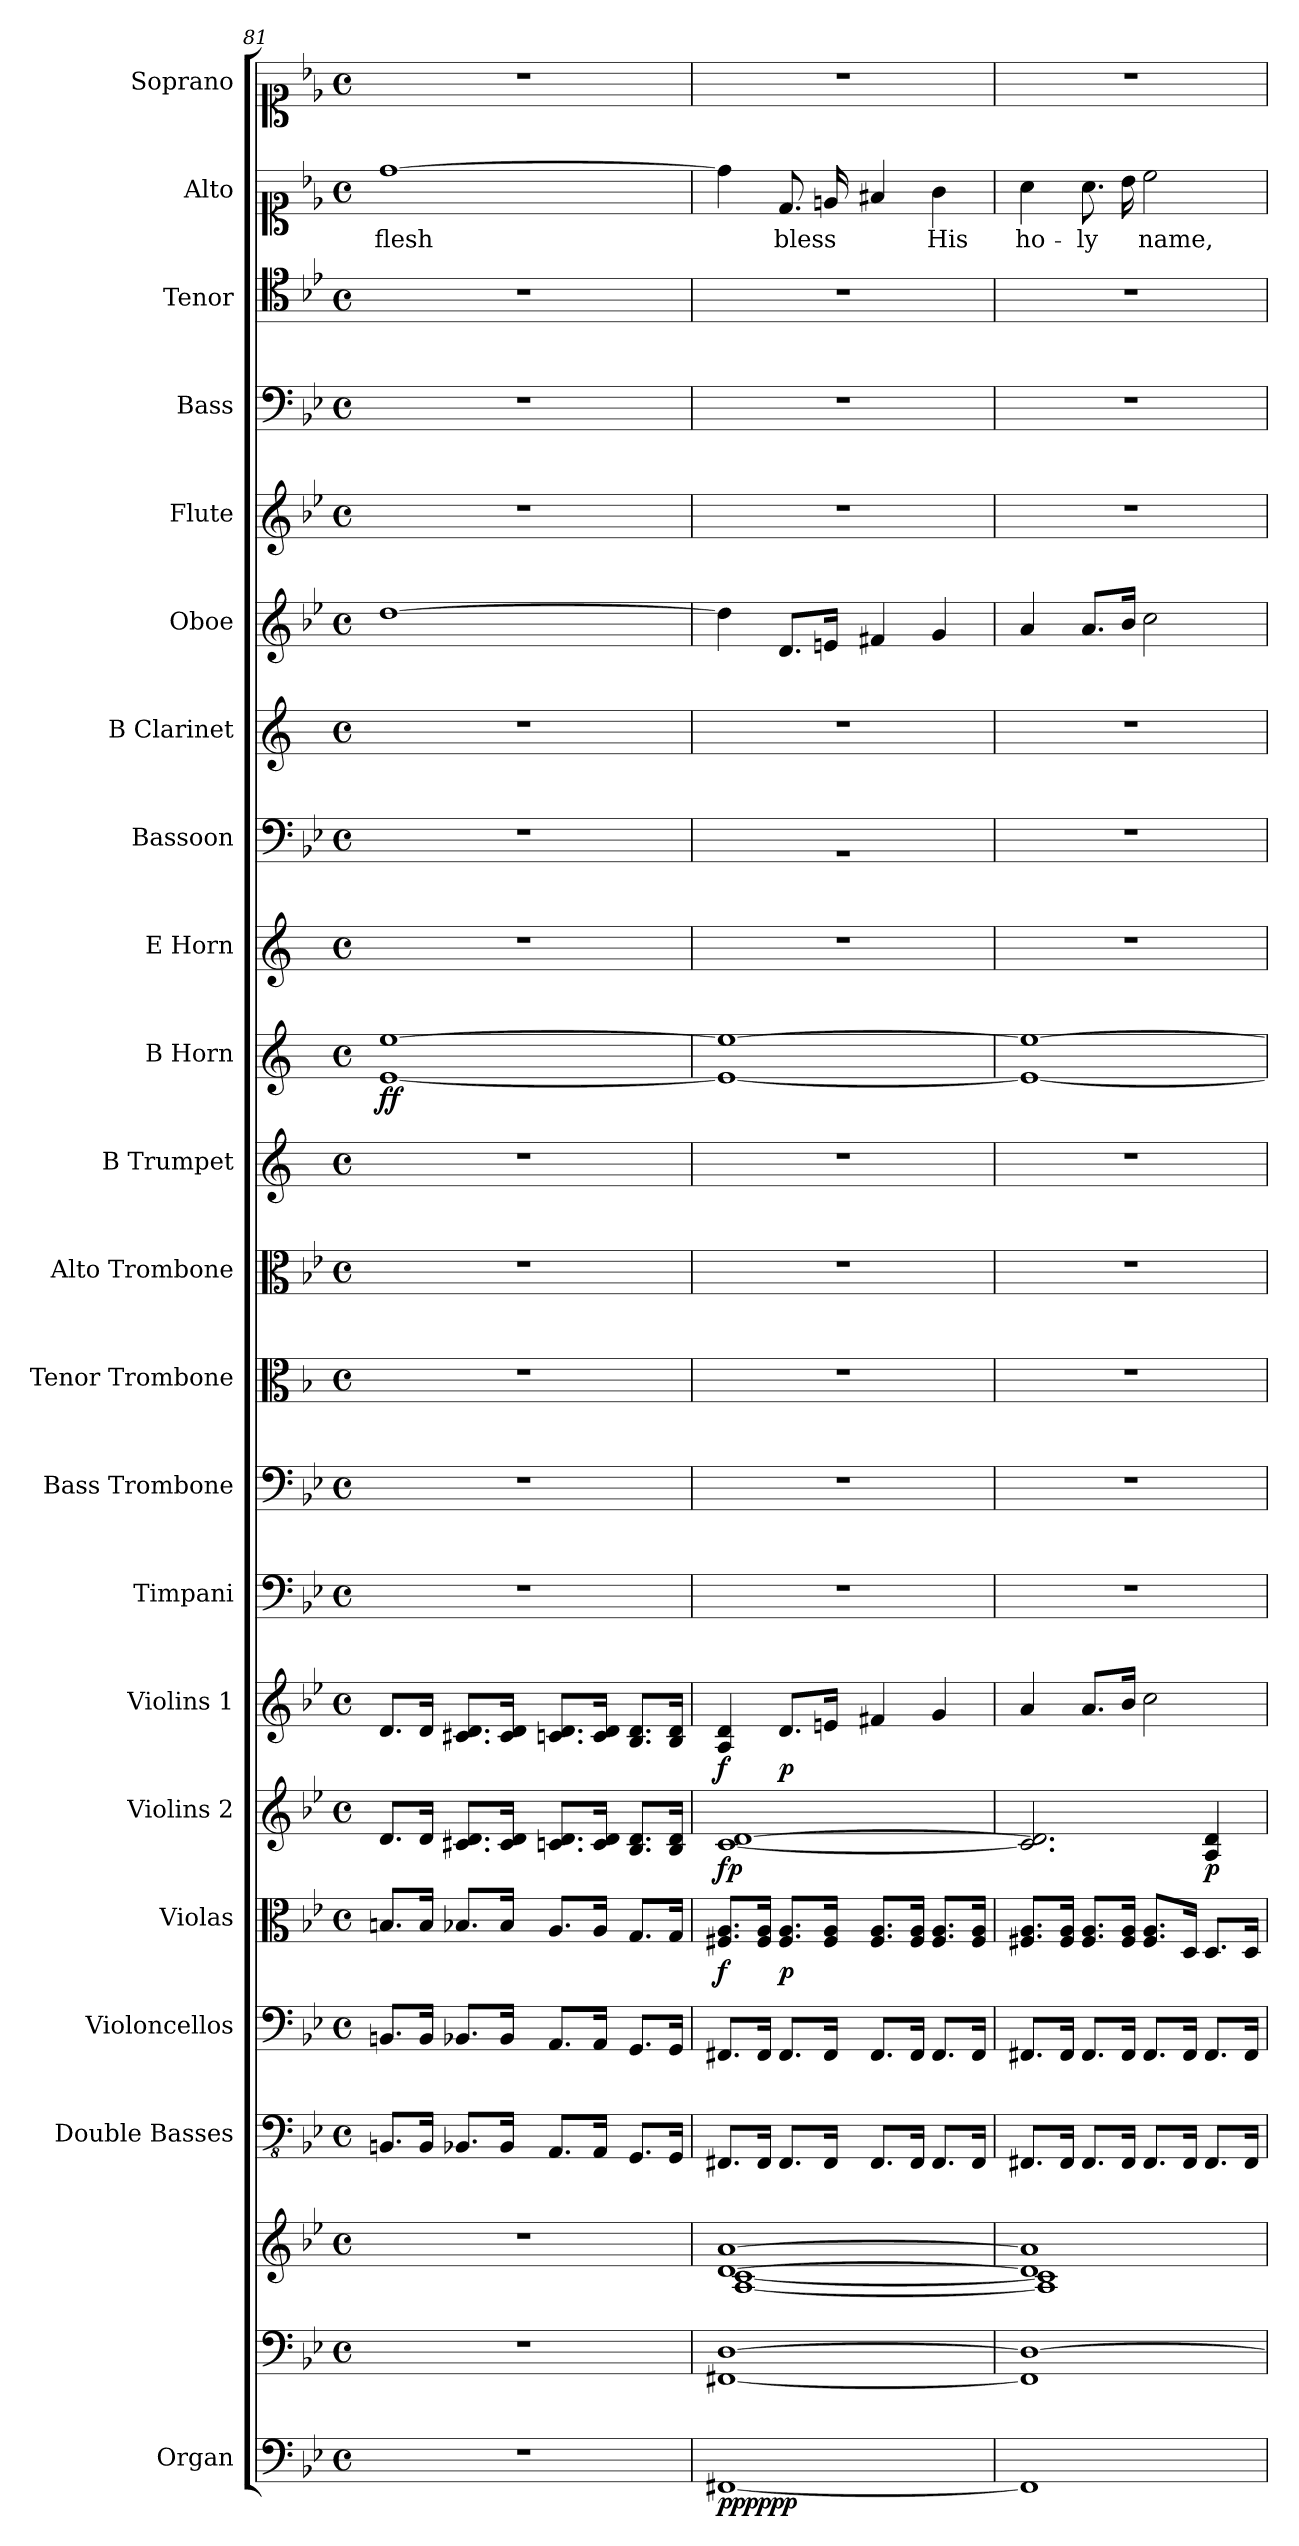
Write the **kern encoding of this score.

**kern	**kern	**kern	**dynam	**kern	**kern	**kern	**dynam	**kern	**dynam	**kern	**dynam	**kern	**kern	**kern	**kern	**kern	**kern	**dynam	**kern	**kern	**kern	**kern	**kern	**kern	**kern	**kern	**text	**kern
*part21	*part21	*part21	*part21	*part20	*part19	*part18	*part18	*part17	*part17	*part16	*part16	*part15	*part14	*part13	*part12	*part11	*part10	*part10	*part9	*part8	*part7	*part6	*part5	*part4	*part3	*part2	*part2	*part1
*staff23	*staff22	*staff21	*staff21/22/23	*staff20	*staff19	*staff18	*staff18	*staff17	*staff17	*staff16	*staff16	*staff15	*staff14	*staff13	*staff12	*staff11	*staff10	*staff10	*staff9	*staff8	*staff7	*staff6	*staff5	*staff4	*staff3	*staff2	*staff2	*staff1
*I"Organ	*	*	*	*I"Double Basses	*I"Violoncellos	*I"Violas	*	*I"Violins 2	*	*I"Violins 1	*	*I"Timpani	*I"Bass Trombone	*I"Tenor Trombone	*I"Alto Trombone	*I"B Trumpet	*I"B Horn	*	*I"E Horn	*I"Bassoon	*I"B Clarinet	*I"Oboe	*I"Flute	*I"Bass	*I"Tenor	*I"Alto	*	*I"Soprano
*I'Org.	*	*	*	*I'Dbs.	*I'Vlcs.	*I'Vlas.	*	*I'Vlns. 2	*	*I'Vlns. 1	*	*I'Timp.	*I'B. Trb.	*I'T. Trb.	*I'A. Trb.	*I'B Tpt.	*I'B Hn.	*	*I'E Hn.	*I'Bsn.	*I'B Cl.	*I'Ob.	*I'Fl.	*I'B.	*I'T.	*I'A.	*	*I'S.
*clefF4	*clefF4	*clefG2	*	*clefFv4	*clefF4	*clefC3	*	*clefG2	*	*clefG2	*	*clefF4	*clefF4	*clefC3	*clefC3	*clefG2	*clefG2	*	*clefG2	*clefF4	*clefG2	*clefG2	*clefG2	*clefF4	*clefC4	*clefC1	*	*clefC1
*	*	*	*	*	*	*	*	*	*	*	*	*	*	*ITrd4c7	*	*ITrd1c2	*ITrd1c2	*	*ITrd5c9	*	*ITrd1c2	*	*	*	*	*	*	*
*k[b-e-]	*k[b-e-]	*k[b-e-]	*	*k[b-e-]	*k[b-e-]	*k[b-e-]	*	*k[b-e-]	*	*k[b-e-]	*	*k[b-e-]	*k[b-e-]	*k[b-e-]	*k[b-e-]	*k[b-e-]	*k[b-e-]	*	*k[b-e-a-]	*k[b-e-]	*k[b-e-]	*k[b-e-]	*k[b-e-]	*k[b-e-]	*k[b-e-]	*k[b-e-]	*	*k[b-e-]
*M4/4	*M4/4	*M4/4	*	*M4/4	*M4/4	*M4/4	*	*M4/4	*	*M4/4	*	*M4/4	*M4/4	*M4/4	*M4/4	*M4/4	*M4/4	*	*M4/4	*M4/4	*M4/4	*M4/4	*M4/4	*M4/4	*M4/4	*M4/4	*	*M4/4
*met(c)	*met(c)	*met(c)	*	*met(c)	*met(c)	*met(c)	*	*met(c)	*	*met(c)	*	*met(c)	*met(c)	*met(c)	*met(c)	*met(c)	*met(c)	*	*met(c)	*met(c)	*met(c)	*met(c)	*met(c)	*met(c)	*met(c)	*met(c)	*	*met(c)
=81	=81	=81	=81	=81	=81	=81	=81	=81	=81	=81	=81	=81	=81	=81	=81	=81	=81	=81	=81	=81	=81	=81	=81	=81	=81	=81	=81	=81
!	!	!	!	!	!	!	!	!	!	!	!	!	!	!	!	!	!	!LO:DY:b	!	!	!	!	!	!	!	!	!LO:LY:b	!
1r	1r	1r	.	8.BBBn/L	8.BBn/L	8.Bn/L	.	8.d/L	.	8.d/L	.	1r	1r	1r	1r	1r	[1d [1dd	ff	1r	1r	1r	[1dd	1r	1r	1r	[1dd	flesh	1r
.	.	.	.	16BBB/Jk	16BB/Jk	16B/Jk	.	16d/Jk	.	16d/Jk	.	.	.	.	.	.	.	.	.	.	.	.	.	.	.	.	.	.
.	.	.	.	8.BBB-X/L	8.BB-X/L	8.B-X/L	.	8.c#X/ 8.d/L	.	8.c#X/ 8.d/L	.	.	.	.	.	.	.	.	.	.	.	.	.	.	.	.	.	.
.	.	.	.	16BBB-/Jk	16BB-/Jk	16B-/Jk	.	16c#/ 16d/Jk	.	16c#/ 16d/Jk	.	.	.	.	.	.	.	.	.	.	.	.	.	.	.	.	.	.
.	.	.	.	8.AAA/L	8.AA/L	8.A/L	.	8.cn/ 8.d/L	.	8.cn/ 8.d/L	.	.	.	.	.	.	.	.	.	.	.	.	.	.	.	.	.	.
.	.	.	.	16AAA/Jk	16AA/Jk	16A/Jk	.	16c/ 16d/Jk	.	16c/ 16d/Jk	.	.	.	.	.	.	.	.	.	.	.	.	.	.	.	.	.	.
.	.	.	.	8.GGG/L	8.GG/L	8.G/L	.	8.B-/ 8.d/L	.	8.B-/ 8.d/L	.	.	.	.	.	.	.	.	.	.	.	.	.	.	.	.	.	.
.	.	.	.	16GGG/Jk	16GG/Jk	16G/Jk	.	16B-/ 16d/Jk	.	16B-/ 16d/Jk	.	.	.	.	.	.	.	.	.	.	.	.	.	.	.	.	.	.
=82	=82	=82	=82	=82	=82	=82	=82	=82	=82	=82	=82	=82	=82	=82	=82	=82	=82	=82	=82	=82	=82	=82	=82	=82	=82	=82	=82	=82
*	*	*^	*	*	*	*	*	*	*	*	*	*	*	*	*	*	*	*	*	*	*	*	*	*	*	*	*	*
!	!	!	!	!LO:DY:b=3	!	!	!	!	!	!	!	!	!	!	!	!	!	!	!	!	!	!	!	!	!	!	!	!	!
!	!	!	!	!LO:DY:n=1:b=2	!	!	!	!LO:DY:b	!	!LO:DY:b	!	!	!	!	!	!	!	!	!	!	!	!	!	!	!	!	!	!	!
!	!	!	!	!	!	!	!	!	!	!LO:DY:n=1:b	!	!LO:DY:b	!	!	!	!	!	!	!	!	!	!	!	!	!	!	!	!	!
[1FF#X	[1FF#X [1D	[1d [1a	[1A [1c	ppp ppp	8.FFF#X/L	8.FF#X/L	8.F#X/ 8.A/L	f	[1c [1d	f p	4A/ 4d/	f	1r	1r	1r	1r	1r	1d_ 1dd_	.	1r	1rBB	1r	4dd\]	1r	1r	1r	4dd\]	.	1r
.	.	.	.	.	16FFF#/Jk	16FF#/Jk	16F#/ 16A/Jk	.	.	.	.	.	.	.	.	.	.	.	.	.	.	.	.	.	.	.	.	.	.
!	!	!	!	!	!	!	!	!LO:DY:b	!	!	!	!LO:DY:b	!	!	!	!	!	!	!	!	!	!	!	!	!	!	!	!LO:LY:b	!
.	.	.	.	.	8.FFF#/L	8.FF#/L	8.F#/ 8.A/L	p	.	.	8.d/L	p	.	.	.	.	.	.	.	.	.	.	8.d/L	.	.	.	8.d/	bless	.
.	.	.	.	.	16FFF#/Jk	16FF#/Jk	16F#/ 16A/Jk	.	.	.	16en/Jk	.	.	.	.	.	.	.	.	.	.	.	16en/Jk	.	.	.	16en/	.	.
.	.	.	.	.	8.FFF#/L	8.FF#/L	8.F#/ 8.A/L	.	.	.	4f#X/	.	.	.	.	.	.	.	.	.	.	.	4f#X/	.	.	.	4f#X/	.	.
.	.	.	.	.	16FFF#/Jk	16FF#/Jk	16F#/ 16A/Jk	.	.	.	.	.	.	.	.	.	.	.	.	.	.	.	.	.	.	.	.	.	.
!	!	!	!	!	!	!	!	!	!	!	!	!	!	!	!	!	!	!	!	!	!	!	!	!	!	!	!	!LO:LY:b	!
.	.	.	.	.	8.FFF#/L	8.FF#/L	8.F#/ 8.A/L	.	.	.	4g/	.	.	.	.	.	.	.	.	.	.	.	4g/	.	.	.	4g\	His	.
.	.	.	.	.	16FFF#/Jk	16FF#/Jk	16F#/ 16A/Jk	.	.	.	.	.	.	.	.	.	.	.	.	.	.	.	.	.	.	.	.	.	.
=83	=83	=83	=83	=83	=83	=83	=83	=83	=83	=83	=83	=83	=83	=83	=83	=83	=83	=83	=83	=83	=83	=83	=83	=83	=83	=83	=83	=83	=83
!	!	!	!	!	!	!	!	!	!	!	!	!	!	!	!	!	!	!	!	!	!	!	!	!	!	!	!	!LO:LY:b	!
1FF#]	1FF#] 1D_	1d] 1a]	1A] 1c]	.	8.FFF#X/L	8.FF#X/L	8.F#X/ 8.A/L	.	2.c/] 2.d/]	.	4a/	.	1r	1r	1r	1r	1r	1d_ 1dd_	.	1r	1r	1r	4a/	1r	1r	1r	4a\	ho-	1r
.	.	.	.	.	16FFF#/Jk	16FF#/Jk	16F#/ 16A/Jk	.	.	.	.	.	.	.	.	.	.	.	.	.	.	.	.	.	.	.	.	.	.
!	!	!	!	!	!	!	!	!	!	!	!	!	!	!	!	!	!	!	!	!	!	!	!	!	!	!	!	!LO:LY:b	!
.	.	.	.	.	8.FFF#/L	8.FF#/L	8.F#/ 8.A/L	.	.	.	8.a/L	.	.	.	.	.	.	.	.	.	.	.	8.a/L	.	.	.	8.a\	-ly	.
.	.	.	.	.	16FFF#/Jk	16FF#/Jk	16F#/ 16A/Jk	.	.	.	16b-/Jk	.	.	.	.	.	.	.	.	.	.	.	16b-/Jk	.	.	.	16b-\	.	.
!	!	!	!	!	!	!	!	!	!	!	!	!	!	!	!	!	!	!	!	!	!	!	!	!	!	!	!	!LO:LY:b	!
.	.	.	.	.	8.FFF#/L	8.FF#/L	8.F#/ 8.A/L	.	.	.	2cc\	.	.	.	.	.	.	.	.	.	.	.	2cc\	.	.	.	2cc\	name,	.
.	.	.	.	.	16FFF#/Jk	16FF#/Jk	16D/Jk	.	.	.	.	.	.	.	.	.	.	.	.	.	.	.	.	.	.	.	.	.	.
!	!	!	!	!	!	!	!	!	!	!LO:DY:b	!	!	!	!	!	!	!	!	!	!	!	!	!	!	!	!	!	!	!
.	.	.	.	.	8.FFF#/L	8.FF#/L	8.D/L	.	4A/ 4d/	p	.	.	.	.	.	.	.	.	.	.	.	.	.	.	.	.	.	.	.
.	.	.	.	.	16FFF#/Jk	16FF#/Jk	16D/Jk	.	.	.	.	.	.	.	.	.	.	.	.	.	.	.	.	.	.	.	.	.	.
*	*	*v	*v	*	*	*	*	*	*	*	*	*	*	*	*	*	*	*	*	*	*	*	*	*	*	*	*	*	*
=	=	=	=	=	=	=	=	=	=	=	=	=	=	=	=	=	=	=	=	=	=	=	=	=	=	=	=	=
*-	*-	*-	*-	*-	*-	*-	*-	*-	*-	*-	*-	*-	*-	*-	*-	*-	*-	*-	*-	*-	*-	*-	*-	*-	*-	*-	*-	*-
